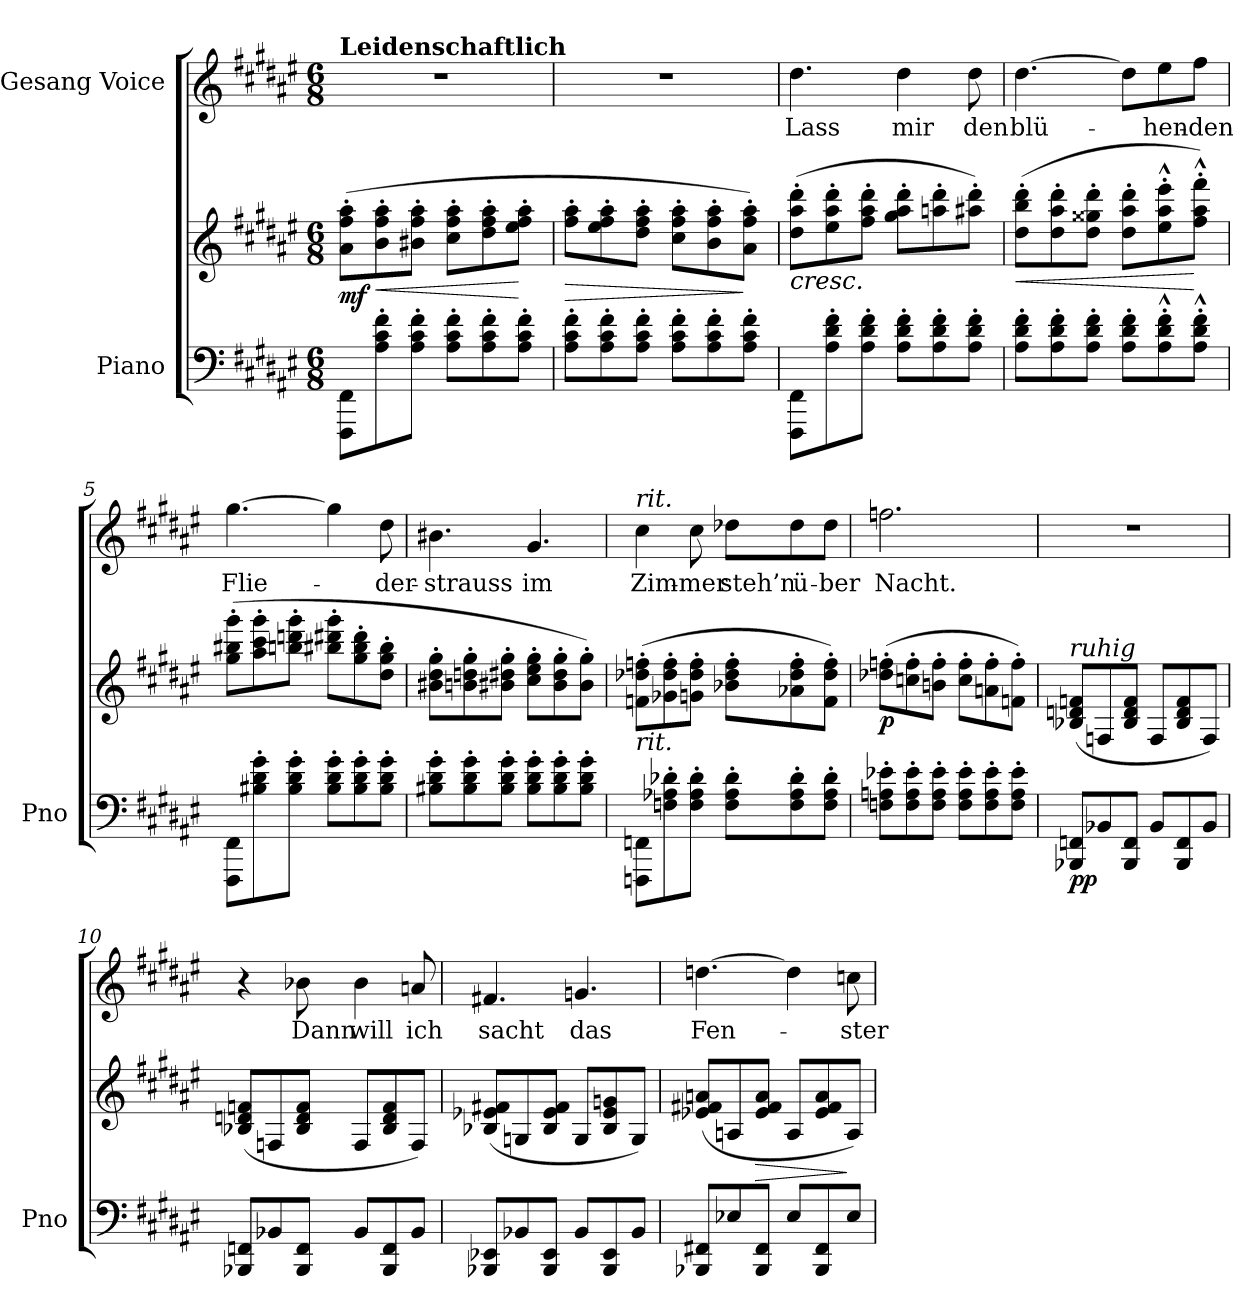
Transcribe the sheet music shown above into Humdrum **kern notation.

**kern	**kern	**dynam	**kern	**text
*part2	*part2	*part2	*part1	*part1
*staff3	*staff2	*staff2/3	*staff1	*staff1
*I"Piano	*	*	*I"Gesang Voice	*
*I'Pno	*	*	*	*
*clefF4	*clefG2	*	*clefG2	*
*k[f#c#g#d#a#e#]	*k[f#c#g#d#a#e#]	*	*k[f#c#g#d#a#e#]	*
*M6/8	*M6/8	*	*M6/8	*
=1	=1	=1	=1	=1
!	!	!	!LO:TX:a:B:t=Leidenschaftlich	!
!	!	!LO:DY:b	!	!
8FFF#\ 8FF#\L	(8a#\' 8ff#\' 8aa#\'L	mf	2.r	.
!	!	!LO:HP:b	!	!
8A#\' 8c#\' 8f#\'	8b\' 8ff#\' 8aa#\'	<	.	.
8A#\' 8c#\' 8f#\'J	8b#X\' 8ff#\' 8aa#\'J	.	.	.
8A#\' 8c#\' 8f#\'L	8cc#\' 8ff#\' 8aa#\'L	.	.	.
8A#\' 8c#\' 8f#\'	8dd#\' 8ff#\' 8aa#\'	.	.	.
8A#\' 8c#\' 8f#\'J	8ee#\' 8ff#\' 8aa#\'J	[	.	.
=2	=2	=2	=2	=2
!	!	!LO:HP:b	!	!
8A#\' 8c#\' 8f#\'L	8ff#\' 8aa#\'L	>	2.r	.
8A#\' 8c#\' 8f#\'	8ee#\' 8ff#\' 8aa#\'	.	.	.
8A#\' 8c#\' 8f#\'J	8dd#\' 8ff#\' 8aa#\'J	.	.	.
8A#\' 8c#\' 8f#\'L	8cc#\' 8ff#\' 8aa#\'L	.	.	.
8A#\' 8c#\' 8f#\'	8b\' 8ff#\' 8aa#\'	.	.	.
8A#\' 8c#\' 8f#\'J	8a#\' 8ff#\' 8aa#\'J)	]	.	.
=3	=3	=3	=3	=3
!	!LO:TX:b:i:t=cresc.	!	!	!
8FFF#\ 8FF#\L	(8dd#\' 8aa#\' 8ddd#\'L	.	4.dd#\	Lass
8A#\' 8d#\' 8f#\'	8ee#\' 8aa#\' 8ddd#\'	.	.	.
8A#\' 8d#\' 8f#\'J	8ff#\' 8aa#\' 8ddd#\'J	.	.	.
8A#\' 8d#\' 8f#\'L	8gg#\' 8aa#\' 8ddd#\'L	.	4dd#\	mir
8A#\' 8d#\' 8f#\'	8aan\' 8ddd#\'	.	.	.
8A#\' 8d#\' 8f#\'J	8aa#X\' 8ddd#\'J)	.	8dd#\	den
=4	=4	=4	=4	=4
!	!	!LO:HP:b	!	!
8A#\' 8d#\' 8f#\'L	(8dd#\' 8bb\' 8ddd#\'L	<	[4.dd#\	blü-
8A#\' 8d#\' 8f#\'	8dd#\' 8aa#\' 8ddd#\'	.	.	.
8A#\' 8d#\' 8f#\'J	8dd#\' 8gg##X\' 8ddd#\'J	.	.	.
8A#\' 8d#\' 8f#\'L	8dd#\' 8aa#\' 8ddd#\'L	.	8dd#\L]	.
8A#\'^^ 8d#\'^^ 8f#\'^^	8ee#\'^^ 8aa#\'^^ 8eee#\'^^	.	8ee#\	-hen-
8A#\'^^ 8d#\'^^ 8f#\'^^J	8ff#\'^^ 8aa#\'^^ 8fff#\'^^J)	[	8ff#\J	-den
=5	=5	=5	=5	=5
8FFF#\ 8FF#\L	(8gg#\' 8bb#X\' 8ggg#\'L	.	[4.gg#\	Flie-
8B#X\' 8d#\' 8g#\'	8aa#\' 8ccc#\' 8ggg#\'	.	.	.
8B#\' 8d#\' 8g#\'J	8bbn\' 8dddn\' 8ggg#\'J	.	.	.
8B#\' 8d#\' 8g#\'L	8bb#X\' 8ddd#X\' 8ggg#\'L	.	4gg#\]	.
8B#\' 8d#\' 8g#\'	8gg#\' 8bb#\' 8ddd#\'	.	.	.
8B#\' 8d#\' 8g#\'J	8dd#\' 8gg#\' 8bb#\'J	.	8dd#\	-der-
=6	=6	=6	=6	=6
8B#X\' 8d#\' 8g#\'L	8b#X\' 8dd#\' 8gg#\'L	.	4.b#X\	-strauss
8B#\' 8d#\' 8g#\'	8bn\' 8ddn\' 8gg#\'	.	.	.
8B#\' 8d#\' 8g#\'J	8b#X\' 8dd#X\' 8gg#\'J	.	.	.
8B#\' 8d#\' 8g#\'L	8cc#\' 8ee#\' 8gg#\'L	.	4.g#/	im
8B#\' 8d#\' 8g#\'	8b#\' 8dd#\' 8gg#\'	.	.	.
8B#\' 8d#\' 8g#\'J	8b#\' 8gg#\'J)	.	.	.
=7	=7	=7	=7	=7
!	!	!	!LO:TX:i:t=rit.	!
!LO:TX:i:t=rit.	!	!	!	!
8FFFn\ 8FFn\L	(8fn\' 8dd-X\' 8ffn\'L	.	4cc#\	Zim-
8Fn\' 8A-X\' 8d-X\'	8g-X\' 8dd-\' 8ff\'	.	.	.
8F\' 8A-\' 8d-\'J	8gn\' 8dd-\' 8ff\'J	.	8cc#\	-mer
8F\' 8A-\' 8d-\'L	8b-X\' 8dd-\' 8ff\'L	.	8dd-X\L	steh’n
8F\' 8A-\' 8d-\'	8a-X\' 8dd-\' 8ff\'	.	8dd-\	ü-
8F\' 8A-\' 8d-\'J	8f\' 8dd-\' 8ff\'J)	.	8dd-\J	-ber
=8	=8	=8	=8	=8
!	!	!LO:DY:b	!	!
8Fn\' 8An\' 8e-X\'L	(8dd-X\' 8ffn\'L	p	2.ffn\	Nacht.
8F\' 8A\' 8e-\'	8ccn\' 8ff\'	.	.	.
8F\' 8A\' 8e-\'J	8bn\' 8ff\'J	.	.	.
8F\' 8A\' 8e-\'L	8cc\' 8ff\'L	.	.	.
8F\' 8A\' 8e-\'	8an\' 8ff\'	.	.	.
8F\' 8A\' 8e-\'J	8fn\' 8ff\'J)	.	.	.
=9	=9	=9	=9	=9
!	!LO:TX:i:t=ruhig	!	!	!
!	!	!LO:DY:b=2	!	!
8BBB-X/ 8FFn/L	(8B-X/ 8dn/ 8fn/L	pp	2.r	.
8BB-X/	8Fn/	.	.	.
8BBB-/ 8FF/J	8B-/ 8d/ 8f/J	.	.	.
8BB-/L	8F/L	.	.	.
8BBB-/ 8FF/	8B-/ 8d/ 8f/	.	.	.
8BB-/J	8F/J)	.	.	.
=10	=10	=10	=10	=10
8BBB-X/ 8FFn/L	(8B-X/ 8dn/ 8fn/L	.	4r	.
8BB-X/	8Fn/	.	.	.
8BBB-/ 8FF/J	8B-/ 8d/ 8f/J	.	8b-X\	Dann
8BB-/L	8F/L	.	4b-\	will
8BBB-/ 8FF/	8B-/ 8d/ 8f/	.	.	.
8BB-/J	8F/J)	.	8an/	ich
=11	=11	=11	=11	=11
8BBB-X/ 8EE-X/L	(8B-X/ 8e-X/ 8f#X/L	.	4.f#X/	sacht
8BB-X/	8Gn/	.	.	.
8BBB-/ 8EE-/J	8B-/ 8e-/ 8f#/J	.	.	.
8BB-/L	8G/L	.	4.gn/	das
8BBB-/ 8EE-/	8B-/ 8e-/ 8gn/	.	.	.
8BB-/J	8G/J)	.	.	.
=12	=12	=12	=12	=12
8BBB-X/ 8FF#X/L	(8e-X/ 8f#X/ 8an/L	.	[4.ddn\	Fen-
8E-X/	8An/	.	.	.
!	!	!LO:HP:b	!	!
8BBB-/ 8FF#/J	8e-/ 8f#/ 8a/J	>	.	.
8E-/L	8A/L	.	4dd\]	.
8BBB-/ 8FF#/	8e-/ 8f#/ 8a/	.	.	.
8E-/J	8A/J)	]	8ccn\	-ster
=	=	=	=	=
*-	*-	*-	*-	*-
